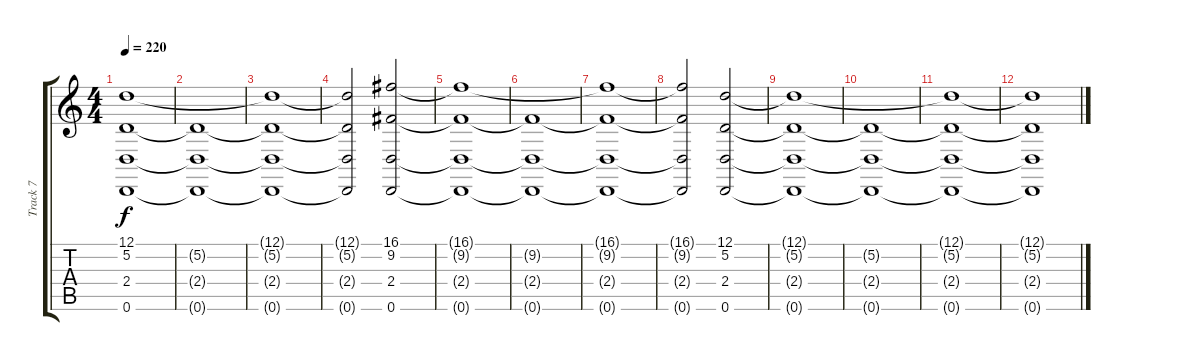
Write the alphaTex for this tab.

\track ("Track 7" "Track 7") {instrument fx6goblins}
\staff {score tabs}
\tuning (D4 A3 F3 C3 G2 D2) {hide}
\ts (4 4)
\tempo 220
\clef g2
\ks c
(12.1{t} 5.2{t} 2.4{t} 0.6{t}).1{dy f volume 14} |
(5.2{t} 2.4{t} 0.6{t}).1 |
(12.1{t} 5.2{t} 2.4{t} 0.6{t}).1 |
(12.1{t} 5.2{t} 2.4{t} 0.6{t}).2 (16.1 9.2 2.4 0.6).2 |
(16.1{t} 9.2{t} 2.4{t} 0.6{t}).1{volume 14} |
(9.2{t} 2.4{t} 0.6{t}).1 |
(16.1{t} 9.2{t} 2.4{t} 0.6{t}).1 |
(16.1{t} 9.2{t} 2.4{t} 0.6{t}).2 (12.1 5.2 2.4 0.6).2 |
(12.1{t} 5.2{t} 2.4{t} 0.6{t}).1{volume 14} |
(5.2{t} 2.4{t} 0.6{t}).1 |
(12.1{t} 5.2{t} 2.4{t} 0.6{t}).1 |
(12.1{t} 5.2{t} 2.4{t} 0.6{t}).1
